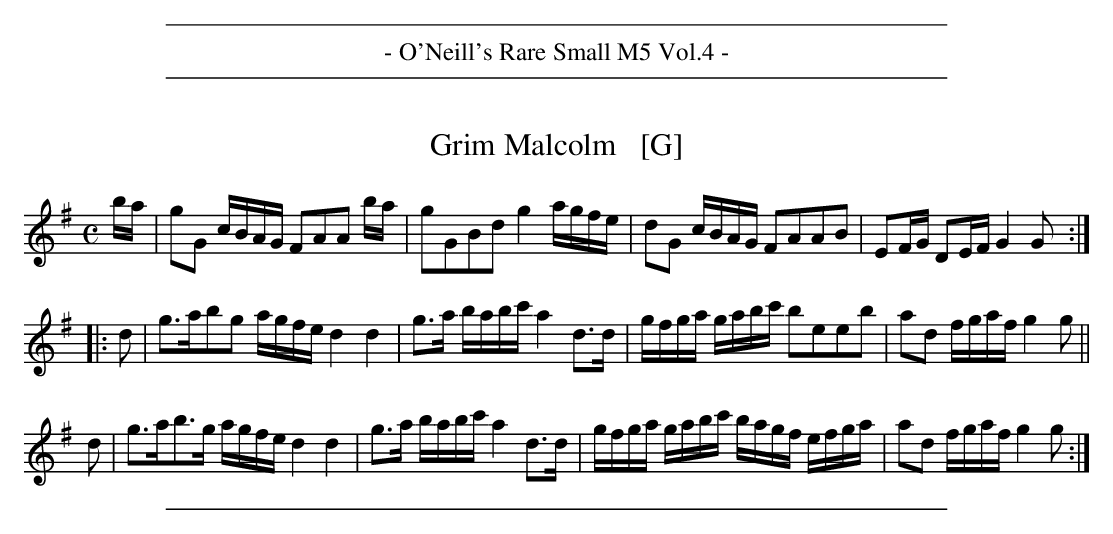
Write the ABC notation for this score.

X:1
T: Grim Malcolm   [G]
M: C
L: 1/16
K: G
ba |\
g2G2 cBAG F2A2A2 ba | g2G2B2d2 g4 agfe |\
d2G2 cBAG F2A2A2B2 | E2FG D2EF G4 G2 ::
d2 |\
g3ab2g2 agfe d4 d4 | g3a babc' a4 d3d |\
gfga gabc' b2e2e2b2 | a2d2 fgaf g4 g2 ||
d2 |\
g3ab3g agfe d4 d4 | g3a babc' a4 d3d |\
gfga gabc' bagf efga | a2d2 fgaf g4 g2 :|
